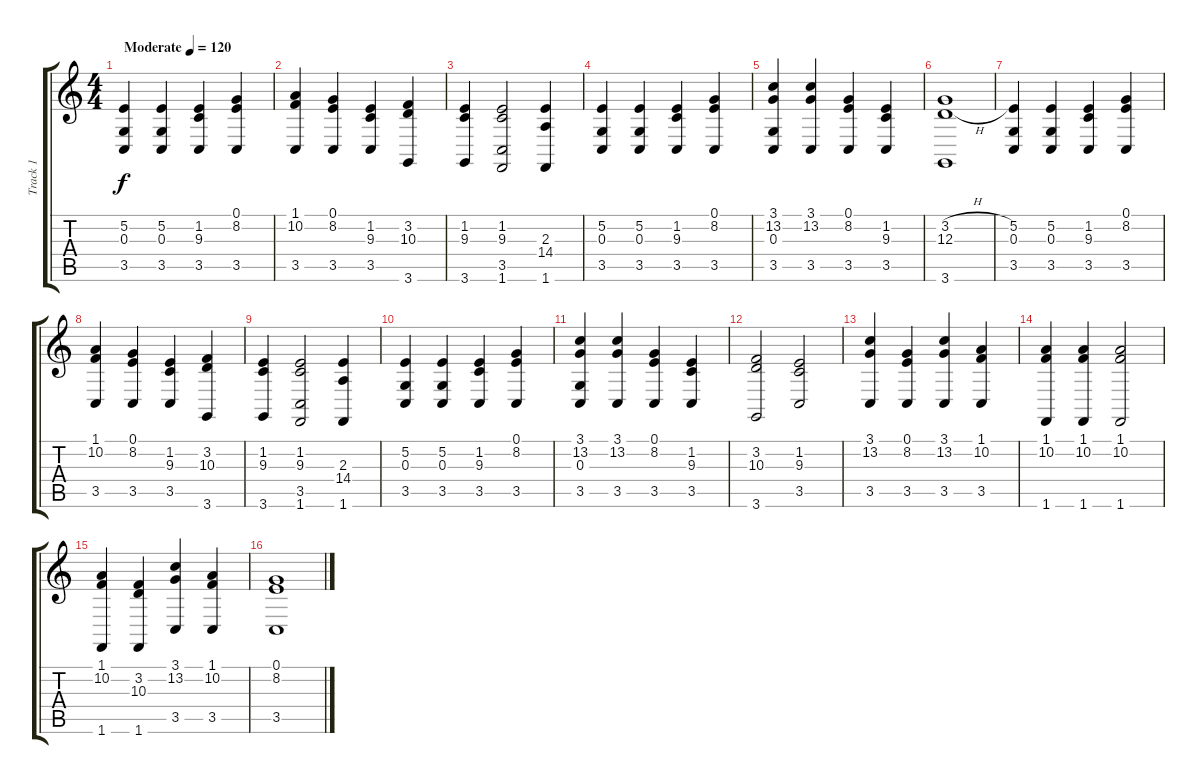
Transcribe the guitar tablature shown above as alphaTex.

\track ("Track 1" "Track 1") {instrument violin}
\staff {score tabs}
\tuning (E4 B3 G3 D3 A2 E2) {hide}
\ts (4 4)
\tempo (120 "Moderate")
\clef g2
\ks c
(5.2 0.3 3.5).4{dy f instrument violin} (5.2 0.3 3.5).4 (1.2 9.3 3.5).4 (0.1 8.2 3.5).4 |
(1.1 10.2 3.5).4 (0.1 8.2 3.5).4 (1.2 9.3 3.5).4 (3.2 10.3 3.6).4 |
(1.2 9.3 3.6).4 (1.2 9.3 3.5 1.6).2 (2.3 14.4 1.6).4 |
(5.2 0.3 3.5).4 (5.2 0.3 3.5).4 (1.2 9.3 3.5).4 (0.1 8.2 3.5).4 |
(3.1 13.2 0.3 3.5).4 (3.1 13.2 3.5).4 (0.1 8.2 3.5).4 (1.2 9.3 3.5).4 |
(3.2{h} 12.3 3.6).1 |
(5.2 0.3 3.5).4 (5.2 0.3 3.5).4 (1.2 9.3 3.5).4 (0.1 8.2 3.5).4 |
(1.1 10.2 3.5).4 (0.1 8.2 3.5).4 (1.2 9.3 3.5).4 (3.2 10.3 3.6).4 |
(1.2 9.3 3.6).4 (1.2 9.3 3.5 1.6).2 (2.3 14.4 1.6).4 |
(5.2 0.3 3.5).4 (5.2 0.3 3.5).4 (1.2 9.3 3.5).4 (0.1 8.2 3.5).4 |
(3.1 13.2 0.3 3.5).4 (3.1 13.2 3.5).4 (0.1 8.2 3.5).4 (1.2 9.3 3.5).4 |
(3.2 10.3 3.6).2 (1.2 9.3 3.5).2 |
(3.1 13.2 3.5).4 (0.1 8.2 3.5).4 (3.1 13.2 3.5).4 (1.1 10.2 3.5).4 |
(1.1 10.2 1.6).4 (1.1 10.2 1.6).4 (1.1 10.2 1.6).2 |
(1.1 10.2 1.6).4 (3.2 10.3 1.6).4 (3.1 13.2 3.5).4 (1.1 10.2 3.5).4 |
(0.1 8.2 3.5).1
